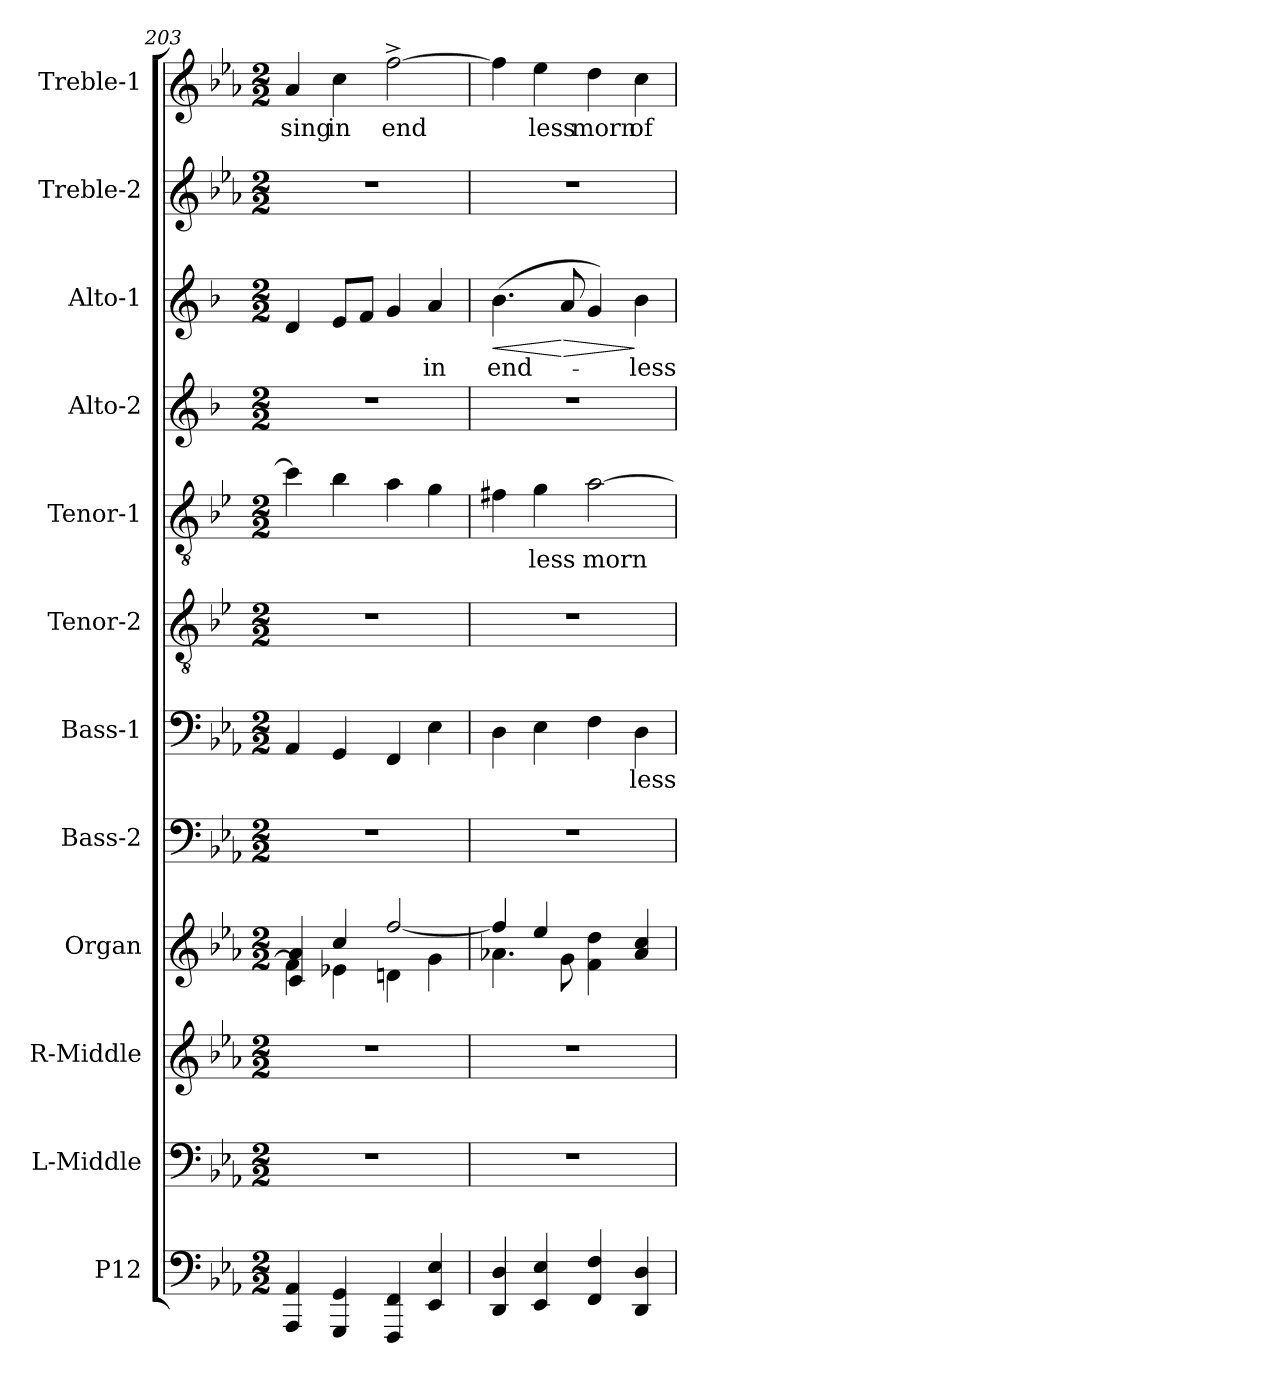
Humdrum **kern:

**kern	**kern	**kern	**kern	**kern	**kern	**text	**kern	**kern	**text	**kern	**kern	**text	**dynam	**kern	**kern	**text
*part12	*part11	*part10	*part9	*part8	*part7	*part7	*part6	*part5	*part5	*part4	*part3	*part3	*part3	*part2	*part1	*part1
*staff12	*staff11	*staff10	*staff9	*staff8	*staff7	*staff7	*staff6	*staff5	*staff5	*staff4	*staff3	*staff3	*staff3	*staff2	*staff1	*staff1
*I"P12	*I"L-Middle	*I"R-Middle	*I"Organ	*I"Bass-2	*I"Bass-1	*	*I"Tenor-2	*I"Tenor-1	*	*I"Alto-2	*I"Alto-1	*	*	*I"Treble-2	*I"Treble-1	*
*	*I'L-M	*	*	*I'B2:	*I'B:	*	*I'T2:	*I'T:	*	*I'A2:	*I'A:	*	*	*	*	*
*clefF4	*clefF4	*clefG2	*clefG2	*clefF4	*clefF4	*	*clefGv2	*clefGv2	*	*clefG2	*clefG2	*	*	*clefG2	*clefG2	*
*	*	*	*	*	*	*	*ITrd4c7	*ITrd4c7	*	*ITrd1c2	*ITrd1c2	*	*	*ITrd-7c-12	*ITrd-7c-12	*
*k[b-e-a-]	*k[b-e-a-]	*k[b-e-a-]	*k[b-e-a-]	*k[b-e-a-]	*k[b-e-a-]	*	*k[b-e-a-]	*k[b-e-a-]	*	*k[b-e-a-]	*k[b-e-a-]	*	*	*k[b-e-a-]	*k[b-e-a-]	*
*E-:	*E-:	*E-:	*E-:	*E-:	*E-:	*	*E-:	*E-:	*	*E-:	*E-:	*	*	*E-:	*E-:	*
*M2/2	*M2/2	*M2/2	*M2/2	*M2/2	*M2/2	*	*M2/2	*M2/2	*	*M2/2	*M2/2	*	*	*M2/2	*M2/2	*
=203	=203	=203	=203	=203	=203	=203	=203	=203	=203	=203	=203	=203	=203	=203	=203	=203
*	*	*	*^	*	*	*	*	*	*	*	*	*	*	*	*	*
!	!	!	!	!	!	!	!	!	!	!	!	!	!	!	!	!	!LO:LY:b:color=#000000
4AAA-i/ 4AA-i	1r	1r	4fi\]	4ci/ 4a-i	1r	4AA-i/	.	1r	4fi\]	.	1r	4ci/	.	.	1r	4aa-i/	sing
!	!	!	!	!	!	!	!	!	!	!	!	!	!	!	!	!	!LO:LY:b:color=#000000
4GGGi/ 4GGi	.	.	4e-Xi\	4cci/	.	4GGi/	.	.	4e-i\	.	.	8di/L	.	.	.	4ccci\	in
.	.	.	.	.	.	.	.	.	.	.	.	8e-i/J	.	.	.	.	.
!	!	!	!	!	!	!	!	!	!	!	!	!	!	!	!	!	!LO:LY:b:color=#000000
4FFFi/ 4FFi	.	.	4dni\	[2ffi/	.	4FFi/	.	.	4di\	.	.	4fi/	.	.	.	[2fff^i\	end-
!	!	!	!	!	!	!	!	!	!	!	!	!	!LO:LY:b:color=#000000	!	!	!	!
4EE-i/ 4E-i	.	.	4gi\	.	.	4E-i\	.	.	4ci\	.	.	4gi/	in	.	.	.	.
!!LO:LB:g=z
=204	=204	=204	=204	=204	=204	=204	=204	=204	=204	=204	=204	=204	=204	=204	=204	=204	=204
!	!	!	!	!	!	!	!	!	!	!LO:LY:b:color=#000000	!	!	!	!	!	!	!
!	!	!	!	!	!	!	!	!	!	!	!	!	!LO:LY:b:color=#000000	!LO:HP:b	!	!	!
!	!	!	!	!	!	!	!	!	!	!	!	!	!	!	!	!	!LO:LY:b:color=#000000
4DDi/ 4Di	1r	1r	4.a-Xi\	4ffi/]	1r	4Di\	.	1r	4Bni\	--	1r	(4.a-i\	end-	<	1r	4fffi\]	--
!	!	!	!	!	!	!	!	!	!	!LO:LY:b:color=#000000	!	!	!	!	!	!	!
!	!	!	!	!	!	!	!	!	!	!	!	!	!	!	!	!	!LO:LY:b:color=#000000
4EE-i/ 4E-i	.	.	.	4ee-i/	.	4E-i\	.	.	4ci\	less	.	.	.	.	.	4eee-i\	less
!	!	!	!	!	!	!	!	!	!	!	!	!	!	!LO:HP:n=1:b	!	!	!
.	.	.	8gi\	.	.	.	.	.	.	.	.	8gi/	.	[ >	.	.	.
!	!	!	!	!	!	!	!	!	!	!LO:LY:b:color=#000000	!	!	!	!	!	!	!
!	!	!	!	!	!	!	!	!	!	!	!	!	!	!	!	!	!LO:LY:b:color=#000000
4FFi/ 4Fi	.	.	2ryy	4fi\ 4ddi	.	4Fi\	.	.	[2di\	morn	.	4fi/)	.	.	.	4dddi\	morn
!	!	!	!	!	!	!	!LO:LY:b:color=#000000	!	!	!	!	!	!	!	!	!	!
!	!	!	!	!	!	!	!	!	!	!	!	!	!LO:LY:b:color=#000000	!	!	!	!
!	!	!	!	!	!	!	!	!	!	!	!	!	!	!	!	!	!LO:LY:b:color=#000000
4DDi/ 4Di	.	.	.	4a-i/ 4cci	.	4Di\	-less	.	.	.	.	4a-i\	-less	]	.	4ccci\	of
*	*	*	*v	*v	*	*	*	*	*	*	*	*	*	*	*	*	*
=	=	=	=	=	=	=	=	=	=	=	=	=	=	=	=	=
*-	*-	*-	*-	*-	*-	*-	*-	*-	*-	*-	*-	*-	*-	*-	*-	*-
